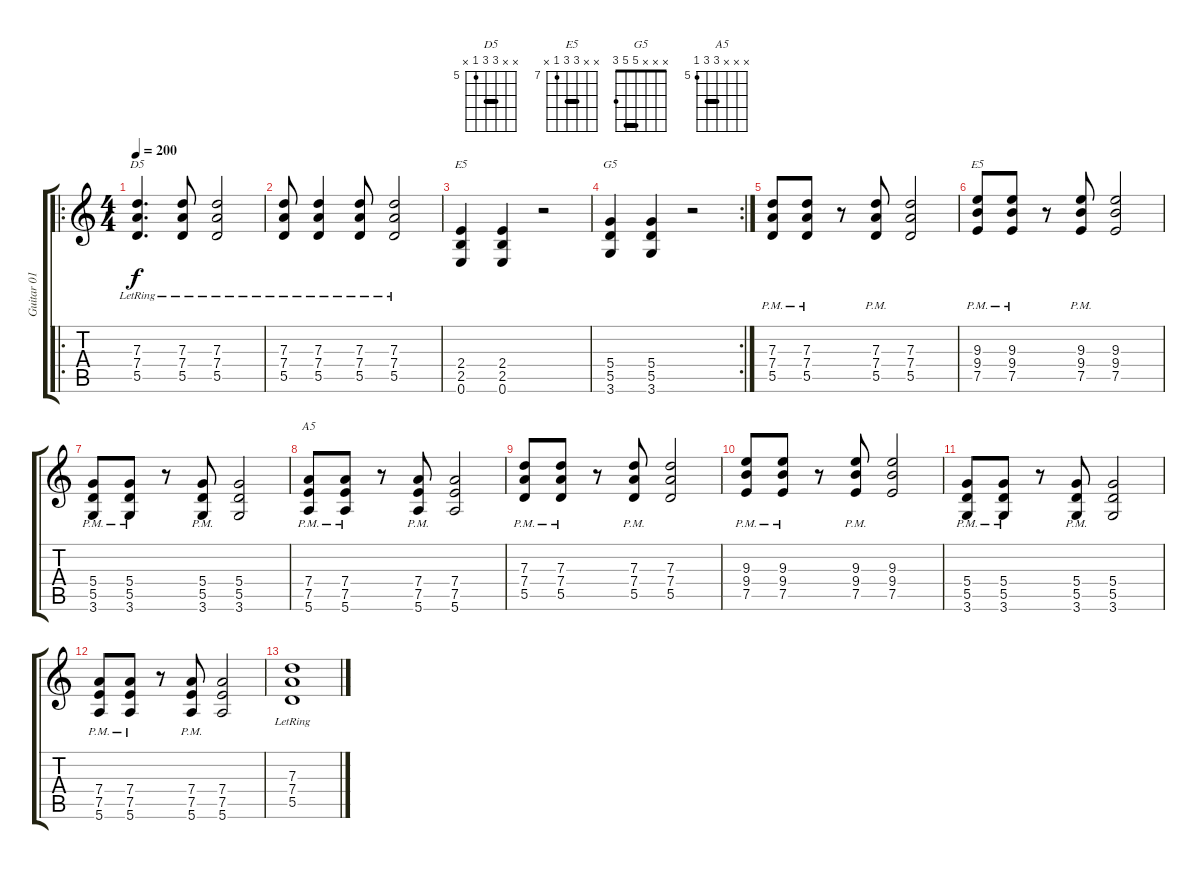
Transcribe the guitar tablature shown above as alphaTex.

\track ("Guitar 01 (Laci Braun)" "Guitar 01 ") {instrument distortionguitar}
\staff {score tabs}
\tuning (E4 B3 G3 D3 A2 E2) {hide}
\chord ("D5" x x 7 7 5 x) {firstfret 5 barre 7}
\chord ("E5" x x x 2 2 0) {barre 2}
\chord ("G5" x x x 5 5 3) {barre 5}
\chord ("E5" x x 9 9 7 x) {firstfret 7 barre 9}
\chord ("A5" x x x 7 7 5) {firstfret 5 barre 7}
\ro
\ts (4 4)
\tempo 200
\clef g2
\ks c
(7.3{lr} 7.4 5.5).4{d ch "D5" dy f} (7.3{lr} 7.4 5.5).8 (7.3{lr} 7.4 5.5).2 |
(7.3{lr} 7.4 5.5).8 (7.3{lr} 7.4 5.5).4 (7.3{lr} 7.4 5.5).8 (7.3{lr} 7.4 5.5).2 |
(2.4 2.5 0.6).4{ch "E5"} (2.4 2.5 0.6).4 r.2 |
\rc 2
(5.4 5.5 3.6).4{ch "G5"} (5.4 5.5 3.6).4 r.2 |
(7.3{pm} 7.4{pm} 5.5{pm}).8 (7.3{pm} 7.4{pm} 5.5{pm}).8 r.8 (7.3{pm} 7.4{pm} 5.5{pm}).8 (7.3 7.4 5.5).2 |
(9.3{pm} 9.4{pm} 7.5{pm}).8{ch "E5"} (9.3{pm} 9.4{pm} 7.5{pm}).8 r.8 (9.3{pm} 9.4{pm} 7.5{pm}).8 (9.3 9.4 7.5).2 |
(5.4{pm} 5.5{pm} 3.6{pm}).8 (5.4{pm} 5.5{pm} 3.6{pm}).8 r.8 (5.4{pm} 5.5{pm} 3.6{pm}).8 (5.4 5.5 3.6).2 |
(7.4{pm} 7.5{pm} 5.6{pm}).8{ch "A5"} (7.4{pm} 7.5{pm} 5.6{pm}).8 r.8 (7.4{pm} 7.5{pm} 5.6{pm}).8 (7.4 7.5 5.6).2 |
(7.3{pm} 7.4{pm} 5.5{pm}).8 (7.3{pm} 7.4{pm} 5.5{pm}).8 r.8 (7.3{pm} 7.4{pm} 5.5{pm}).8 (7.3 7.4 5.5).2 |
(9.3{pm} 9.4{pm} 7.5{pm}).8 (9.3{pm} 9.4{pm} 7.5{pm}).8 r.8 (9.3{pm} 9.4{pm} 7.5{pm}).8 (9.3 9.4 7.5).2 |
(5.4{pm} 5.5{pm} 3.6{pm}).8 (5.4{pm} 5.5{pm} 3.6{pm}).8 r.8 (5.4{pm} 5.5{pm} 3.6{pm}).8 (5.4 5.5 3.6).2 |
(7.4{pm} 7.5{pm} 5.6{pm}).8 (7.4{pm} 7.5{pm} 5.6{pm}).8 r.8 (7.4{pm} 7.5{pm} 5.6{pm}).8 (7.4 7.5 5.6).2 |
(7.3{lr} 7.4{lr} 5.5{lr}).1
